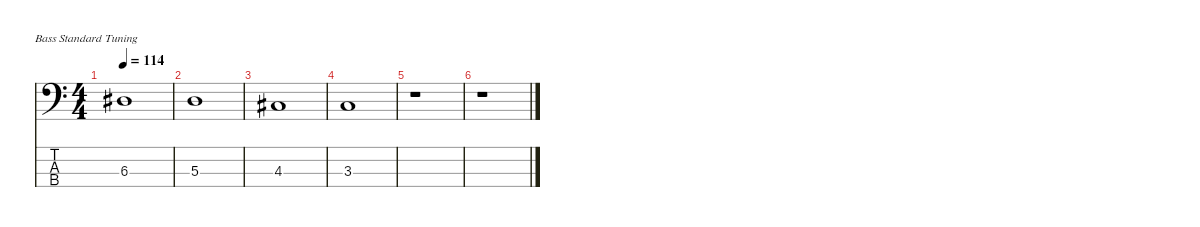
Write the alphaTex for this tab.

\defaultSystemsLayout 4
\hideDynamics
\bracketExtendMode nobrackets
\singleTrackTrackNamePolicy hidden
\multiTrackTrackNamePolicy hidden
\firstSystemTrackNameMode fullname
\firstSystemTrackNameOrientation horizontal
\otherSystemsTrackNameOrientation horizontal
\track ("Bass" "el.bs.") {defaultSystemsLayout 8 instrument electricbassfinger}
\staff {score tabs}
\tuning (G2 D2 A1 E1)
\ts (4 4)
\tempo 114
\clef f4
\ks c
6.3{acc #}.1{dy f beam Down} |
5.3.1{beam Down} |
4.3{acc #}.1{beam Up} |
3.3.1{beam Up} |
r.1{beam Down} |
r.1{beam Down}
